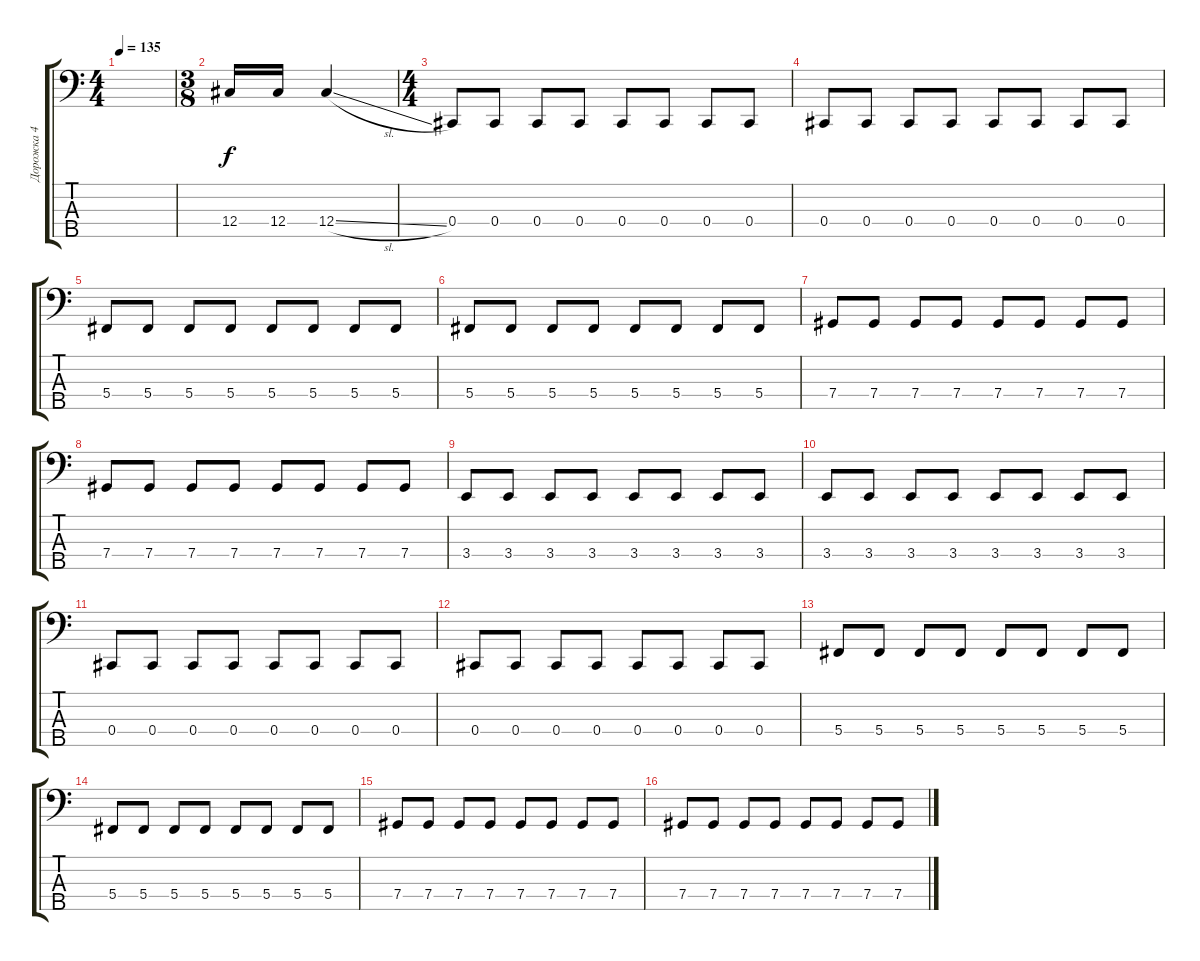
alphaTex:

\track ("Дорожка 4" "Дорожка 4") {instrument electricbassfinger}
\staff {score tabs}
\tuning (Gb2 Db2 Ab1 Db1 Ab0) {hide}
\ts (4 4)
\tempo 135
\clef f4
\ks c
|
\ts (3 8)
12.4.16 12.4.16 12.4{sl}.4 |
\ts (4 4)
0.4.8 0.4.8 0.4.8 0.4.8 0.4.8 0.4.8 0.4.8 0.4.8 |
0.4.8 0.4.8 0.4.8 0.4.8 0.4.8 0.4.8 0.4.8 0.4.8 |
5.4.8 5.4.8 5.4.8 5.4.8 5.4.8 5.4.8 5.4.8 5.4.8 |
5.4.8 5.4.8 5.4.8 5.4.8 5.4.8 5.4.8 5.4.8 5.4.8 |
7.4.8 7.4.8 7.4.8 7.4.8 7.4.8 7.4.8 7.4.8 7.4.8 |
7.4.8 7.4.8 7.4.8 7.4.8 7.4.8 7.4.8 7.4.8 7.4.8 |
3.4.8 3.4.8 3.4.8 3.4.8 3.4.8 3.4.8 3.4.8 3.4.8 |
3.4.8 3.4.8 3.4.8 3.4.8 3.4.8 3.4.8 3.4.8 3.4.8 |
0.4.8 0.4.8 0.4.8 0.4.8 0.4.8 0.4.8 0.4.8 0.4.8 |
0.4.8 0.4.8 0.4.8 0.4.8 0.4.8 0.4.8 0.4.8 0.4.8 |
5.4.8 5.4.8 5.4.8 5.4.8 5.4.8 5.4.8 5.4.8 5.4.8 |
5.4.8 5.4.8 5.4.8 5.4.8 5.4.8 5.4.8 5.4.8 5.4.8 |
7.4.8 7.4.8 7.4.8 7.4.8 7.4.8 7.4.8 7.4.8 7.4.8 |
7.4.8 7.4.8 7.4.8 7.4.8 7.4.8 7.4.8 7.4.8 7.4.8
